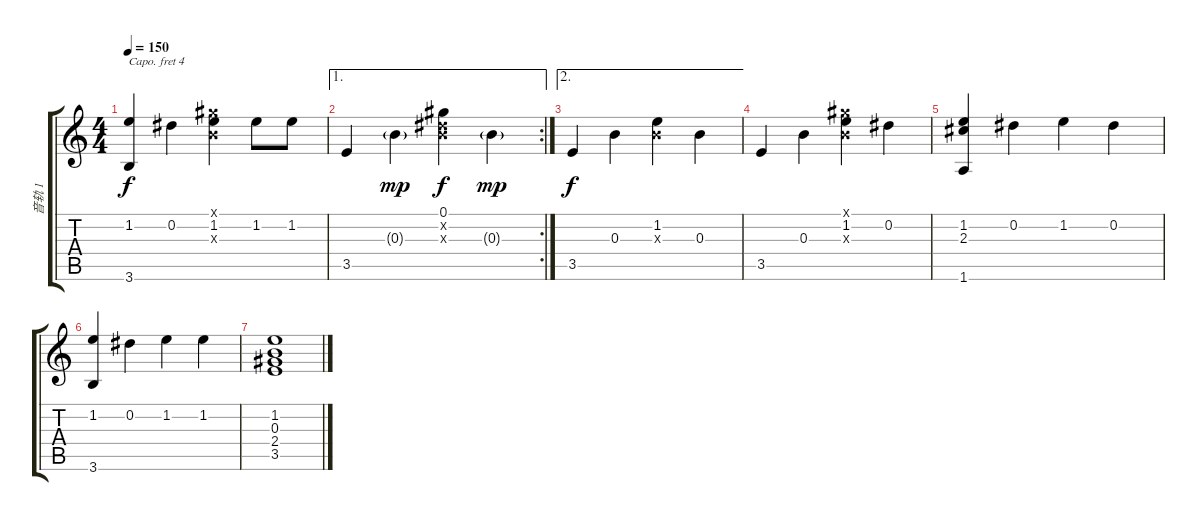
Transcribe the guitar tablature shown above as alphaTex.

\track ("音轨 1" "音轨 1") {instrument acousticguitarsteel}
\staff {score tabs}
\capo 4
\tuning (E4 B3 G3 D3 A2 E2) {hide}
\ts (4 4)
\tempo 150
\clef g2
\ks c
(1.2 3.6).4{dy f} 0.2.4 (0.1{x} 1.2 0.3{x}).4 1.2.8 1.2.8 |
\ae 1
\rc 2
3.5.4 0.3{g}.4{dy mp} (0.1 0.2{x} 0.3{x}).4{dy f} 0.3{g}.4{dy mp} |
\ae 2
3.5.4{dy f} 0.3.4 (1.2 0.3{x}).4 0.3.4 |
3.5.4 0.3.4 (0.1{x} 1.2 0.3{x}).4 0.2.4 |
(1.2 2.3 1.6).4 0.2.4 1.2.4 0.2.4 |
(1.2 3.6).4 0.2.4 1.2.4 1.2.4 |
(1.2 0.3 2.4 3.5).1
